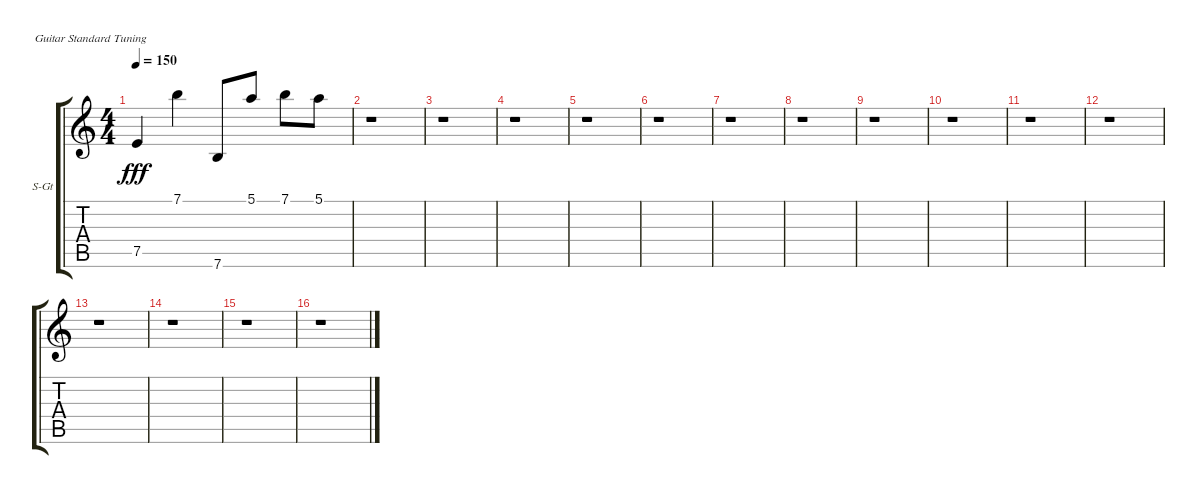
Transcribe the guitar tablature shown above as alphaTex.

\bracketExtendMode groupsimilarinstruments
\firstSystemTrackNameOrientation horizontal
\otherSystemsTrackNameOrientation horizontal
\track ("Piano" "S-Gt") {instrument acousticgrandpiano}
\staff {score tabs}
\tuning (E4 B3 G3 D3 A2 E2)
\displaytranspose 12
\ts (4 4)
\tempo 150
\clef g2
\ks c
7.5.4{dy fff} 7.1.4 7.6.8 5.1.8 7.1.8 5.1.8 |
r.1 |
r.1 |
r.1 |
r.1 |
r.1 |
r.1 |
r.1 |
r.1 |
r.1 |
r.1 |
r.1 |
r.1 |
r.1 |
r.1 |
r.1
